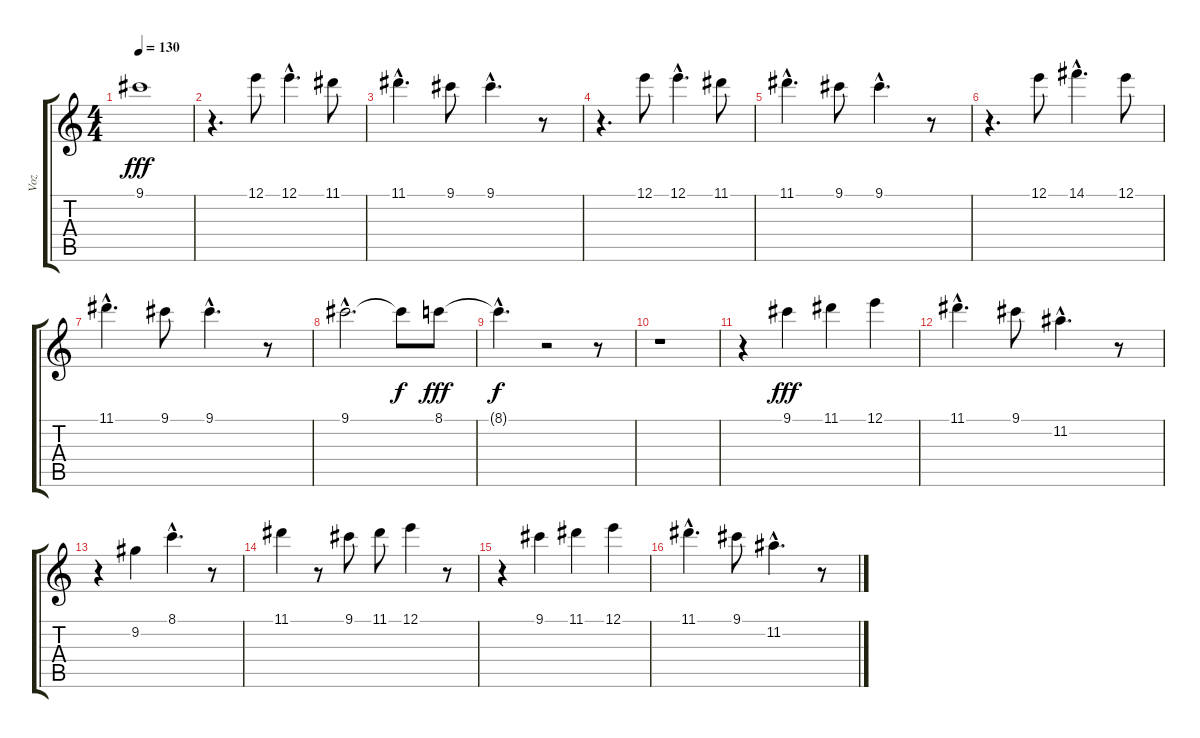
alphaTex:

\track ("Voz" "Voz") {instrument overdrivenguitar}
\staff {score tabs}
\tuning (E4 B3 G3 D3 A2 E2) {hide}
\ts (4 4)
\tempo 130
\clef g2
\ks c
9.1.1{dy fff} |
r.4{d} 12.1.8 12.1{hac}.4{d} 11.1.8 |
11.1{hac}.4{d} 9.1.8 9.1{hac}.4{d} r.8 |
r.4{d} 12.1.8 12.1{hac}.4{d} 11.1.8 |
11.1{hac}.4{d} 9.1.8 9.1{hac}.4{d} r.8 |
r.4{d} 12.1.8 14.1{hac}.4{d} 12.1.8 |
11.1{hac}.4{d} 9.1.8 9.1{hac}.4{d} r.8 |
9.1{hac}.2{d} 9.1{t}.8{dy f} 8.1.8{dy fff} |
8.1{hac t}.4{d dy f} r.2 r.8 |
r.1 |
r.4 9.1.4{dy fff} 11.1.4 12.1.4 |
11.1{hac}.4{d} 9.1.8 11.2{hac}.4{d} r.8 |
r.4 9.2.4 8.1{hac}.4{d} r.8 |
11.1.4 r.8 9.1.8 11.1.8 12.1.4 r.8 |
r.4 9.1.4 11.1.4 12.1.4 |
11.1{hac}.4{d} 9.1.8 11.2{hac}.4{d} r.8
